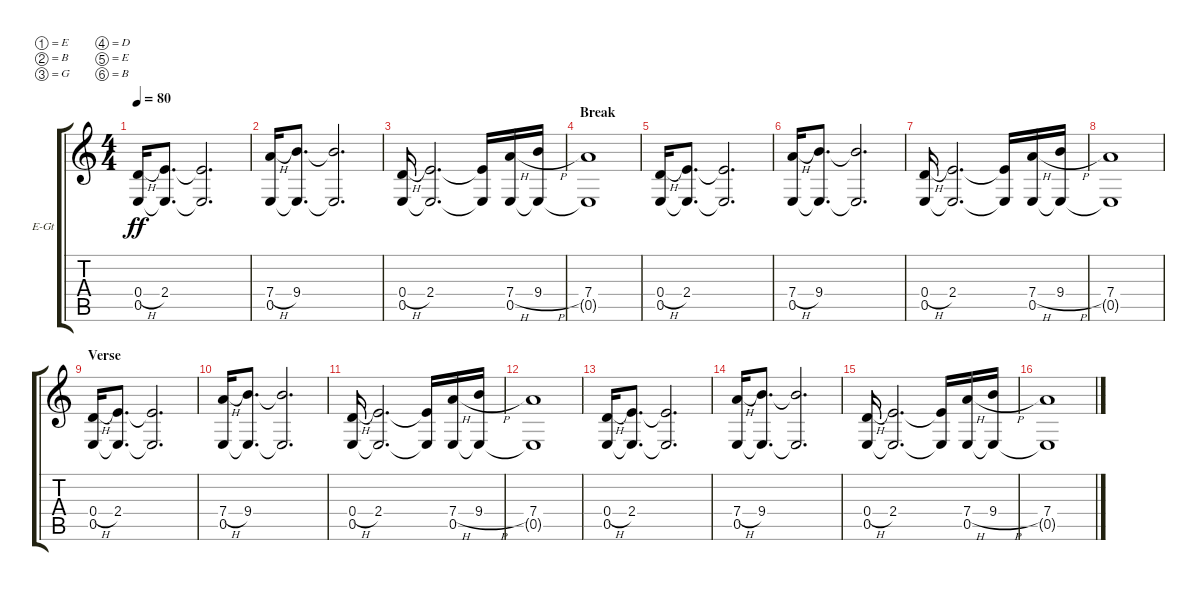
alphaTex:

\defaultSystemsLayout 4
\bracketExtendMode groupsimilarinstruments
\firstSystemTrackNameOrientation horizontal
\otherSystemsTrackNameOrientation horizontal
\track ("Adam Jones - Clean Guitar" "E-Gt") {instrument electricguitarclean}
\staff {score tabs}
\tuning (E4 B3 G3 D3 E2 B1)
\ts (4 4)
\tempo 80
\clef g2
\ks c
(0.5 0.4{h}).16{dy ff} (2.4 0.5{t}).8{d} (0.5{t} 2.4{t}).2{d} |
(0.5 7.4{h}).16 (9.4 0.5{t}).8{d} (0.5{t} 9.4{t}).2{d} |
(0.5 0.4{h}).16 (0.5{t} 2.4).2{d} (0.5{t} 2.4{t}).16 (0.5 7.4{h}).16 (9.4{h} 0.5{t}).16 |
\section ("" "Break")
(7.4 0.5{t}).1 |
(0.5 0.4{h}).16 (2.4 0.5{t}).8{d} (0.5{t} 2.4{t}).2{d} |
(0.5 7.4{h}).16 (9.4 0.5{t}).8{d} (0.5{t} 9.4{t}).2{d} |
(0.5 0.4{h}).16 (0.5{t} 2.4).2{d} (0.5{t} 2.4{t}).16 (0.5 7.4{h}).16 (9.4{h} 0.5{t}).16 |
(7.4 0.5{t}).1 |
\section ("" "Verse")
(0.5 0.4{h}).16 (2.4 0.5{t}).8{d} (0.5{t} 2.4{t}).2{d} |
(0.5 7.4{h}).16 (9.4 0.5{t}).8{d} (0.5{t} 9.4{t}).2{d} |
(0.5 0.4{h}).16 (0.5{t} 2.4).2{d} (0.5{t} 2.4{t}).16 (0.5 7.4{h}).16 (9.4{h} 0.5{t}).16 |
(7.4 0.5{t}).1 |
(0.5 0.4{h}).16 (2.4 0.5{t}).8{d} (0.5{t} 2.4{t}).2{d} |
(0.5 7.4{h}).16 (9.4 0.5{t}).8{d} (0.5{t} 9.4{t}).2{d} |
(0.5 0.4{h}).16 (0.5{t} 2.4).2{d} (0.5{t} 2.4{t}).16 (0.5 7.4{h}).16 (9.4{h} 0.5{t}).16 |
(7.4 0.5{t}).1
